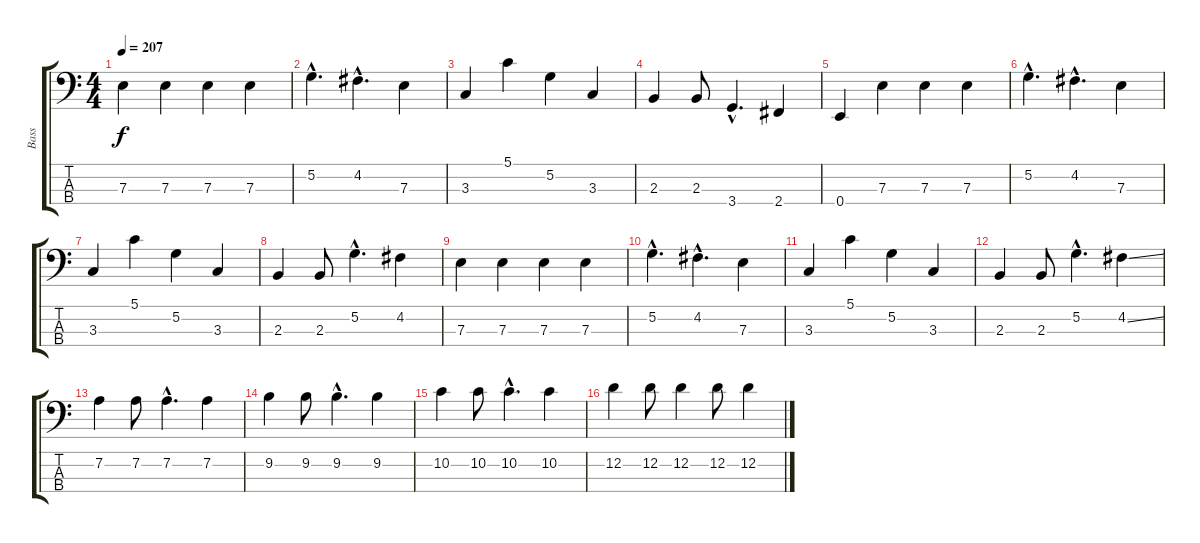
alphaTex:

\track ("Bass" "Bass") {instrument acousticbass}
\staff {score tabs}
\tuning (G2 D2 A1 E1) {hide}
\ts (4 4)
\tempo 207
\clef f4
\ks c
7.3.4{dy f} 7.3.4 7.3.4 7.3.4 |
5.2{hac}.4{d} 4.2{hac}.4{d} 7.3.4 |
3.3.4 5.1.4 5.2.4 3.3.4 |
2.3.4 2.3.8 3.4{hac}.4{d} 2.4.4 |
0.4.4 7.3.4 7.3.4 7.3.4 |
5.2{hac}.4{d} 4.2{hac}.4{d} 7.3.4 |
3.3.4 5.1.4 5.2.4 3.3.4 |
2.3.4 2.3.8 5.2{hac}.4{d} 4.2.4 |
7.3.4 7.3.4 7.3.4 7.3.4 |
5.2{hac}.4{d} 4.2{hac}.4{d} 7.3.4 |
3.3.4 5.1.4 5.2.4 3.3.4 |
2.3.4 2.3.8 5.2{hac}.4{d} 4.2{ss}.4 |
7.2.4 7.2.8 7.2{hac}.4{d} 7.2.4 |
9.2.4 9.2.8 9.2{hac}.4{d} 9.2.4 |
10.2.4 10.2.8 10.2{hac}.4{d} 10.2.4 |
12.2.4 12.2.8 12.2.4 12.2.8 12.2.4
